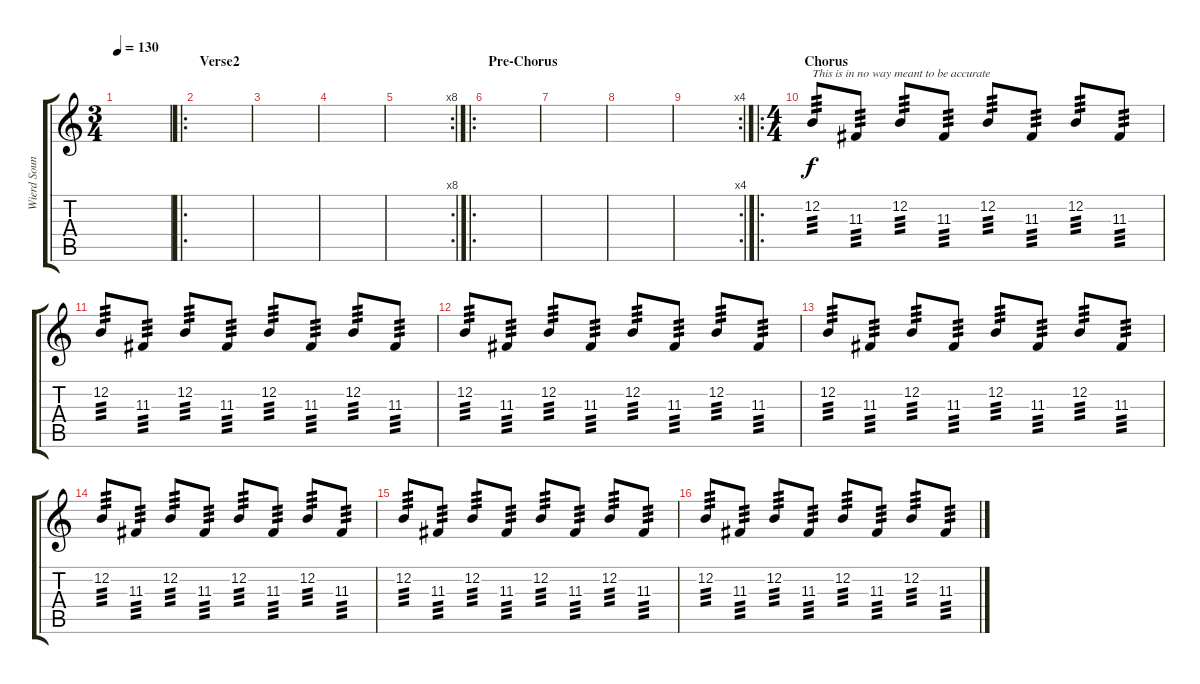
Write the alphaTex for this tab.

\track ("Wierd Sound" "Wierd Soun") {instrument lead5charang}
\staff {score tabs}
\tuning (E4 B3 G3 D3 A2 E2) {hide}
\ts (3 4)
\tempo 130
\clef g2
\ks c
|
\ro
\section ("" "Verse2")
|
|
|
\rc 8
|
\ro
\section ("" "Pre-Chorus")
|
|
|
\rc 4
|
\ro
\ts (4 4)
\section ("" "Chorus")
12.2.8{txt "This is in no way meant to be accurate" tp 3} 11.3.8{tp 3} 12.2.8{tp 3} 11.3.8{tp 3} 12.2.8{tp 3} 11.3.8{tp 3} 12.2.8{tp 3} 11.3.8{tp 3} |
12.2.8{tp 3} 11.3.8{tp 3} 12.2.8{tp 3} 11.3.8{tp 3} 12.2.8{tp 3} 11.3.8{tp 3} 12.2.8{tp 3} 11.3.8{tp 3} |
12.2.8{tp 3 balance 0} 11.3.8{tp 3} 12.2.8{tp 3} 11.3.8{tp 3} 12.2.8{tp 3} 11.3.8{tp 3} 12.2.8{tp 3} 11.3.8{tp 3} |
12.2.8{tp 3} 11.3.8{tp 3} 12.2.8{tp 3} 11.3.8{tp 3} 12.2.8{tp 3} 11.3.8{tp 3} 12.2.8{tp 3} 11.3.8{tp 3} |
12.2.8{tp 3} 11.3.8{tp 3} 12.2.8{tp 3} 11.3.8{tp 3 balance 14} 12.2.8{tp 3} 11.3.8{tp 3} 12.2.8{tp 3} 11.3.8{tp 3} |
12.2.8{tp 3} 11.3.8{tp 3} 12.2.8{tp 3} 11.3.8{tp 3} 12.2.8{tp 3} 11.3.8{tp 3} 12.2.8{tp 3} 11.3.8{tp 3} |
12.2.8{tp 3} 11.3.8{tp 3} 12.2.8{tp 3} 11.3.8{tp 3} 12.2.8{tp 3} 11.3.8{tp 3} 12.2.8{tp 3} 11.3.8{tp 3}
